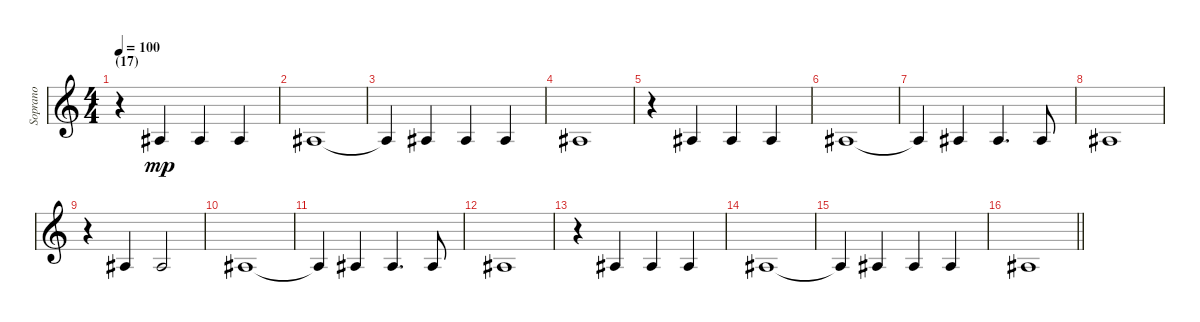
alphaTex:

\track ("Soprano" "Soprano") {instrument synthvoice}
\staff {score}
\tuning (E4 B3 G3 D3 A2 E2) {hide}
\ts (4 4)
\section ("" "(17)")
\tempo 100
\clef g2
\ks c
r.4{dy mp} 3.3.4 3.3.4 3.3.4 |
3.3.1 |
3.3{t}.4 3.3.4 3.3.4 3.3.4 |
3.3.1 |
r.4 3.3.4 3.3.4 3.3.4 |
3.3.1 |
3.3{t}.4 3.3.4 3.3.4{d} 3.3.8 |
3.3.1 |
r.4 3.3.4 3.3.2 |
3.3.1 |
3.3{t}.4 3.3.4 3.3.4{d} 3.3.8 |
3.3.1 |
r.4 3.3.4 3.3.4 3.3.4 |
3.3.1 |
3.3{t}.4 3.3.4 3.3.4 3.3.4 |
\barLineRight lightlight
3.3.1
